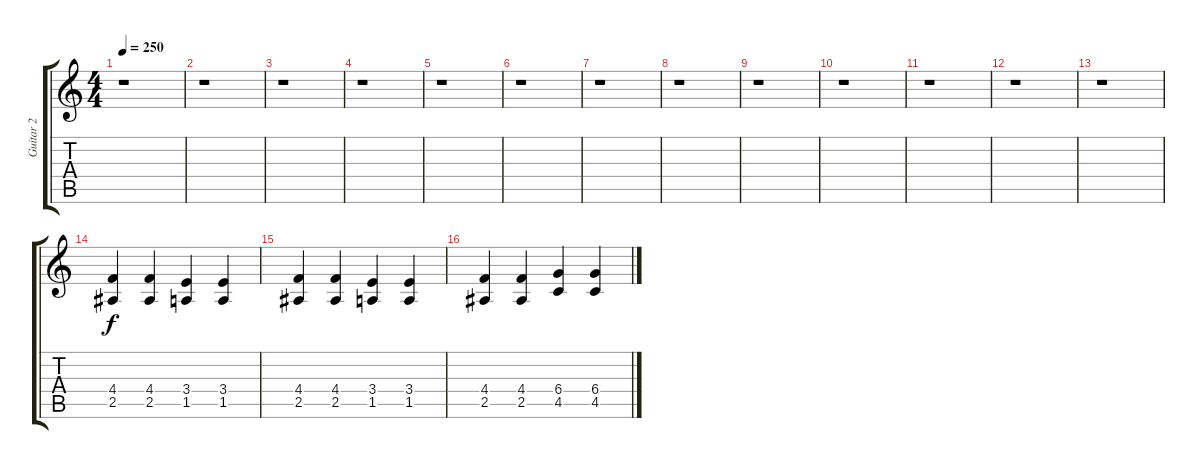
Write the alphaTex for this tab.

\track ("Guitar 2" "Guitar 2") {instrument overdrivenguitar}
\staff {score tabs}
\tuning (Eb4 Bb3 Gb3 Db3 Ab2 Eb2) {hide}
\ts (4 4)
\tempo 250
\clef g2
\ks c
r.1{dy f} |
r.1 |
r.1 |
r.1 |
r.1 |
r.1 |
r.1 |
r.1 |
r.1 |
r.1 |
r.1 |
r.1 |
r.1 |
(4.4 2.5).4 (4.4 2.5).4 (3.4 1.5).4 (3.4 1.5).4 |
(4.4 2.5).4 (4.4 2.5).4 (3.4 1.5).4 (3.4 1.5).4 |
(4.4 2.5).4 (4.4 2.5).4 (6.4 4.5).4 (6.4 4.5).4
